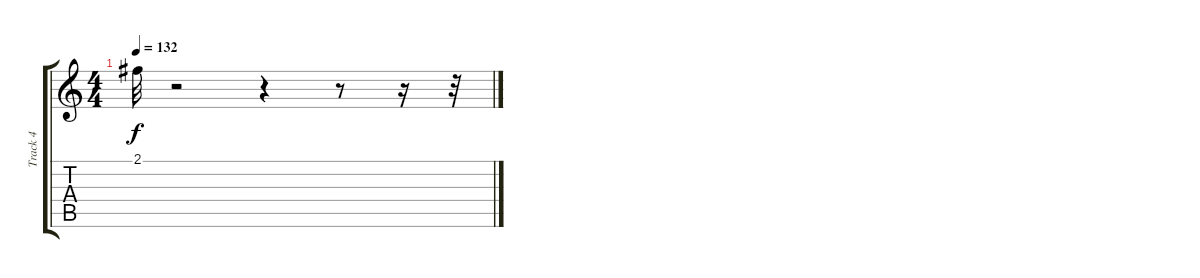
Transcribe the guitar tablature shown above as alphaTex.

\track ("Track 4" "Track 4") {instrument acousticguitarsteel}
\staff {score tabs}
\tuning (E4 B3 G3 D3 A2 E2) {hide}
\ts (4 4)
\tempo 132
\clef g2
\ks c
2.1{t}.32{dy f} r.2 r.4 r.8 r.16 r.32
